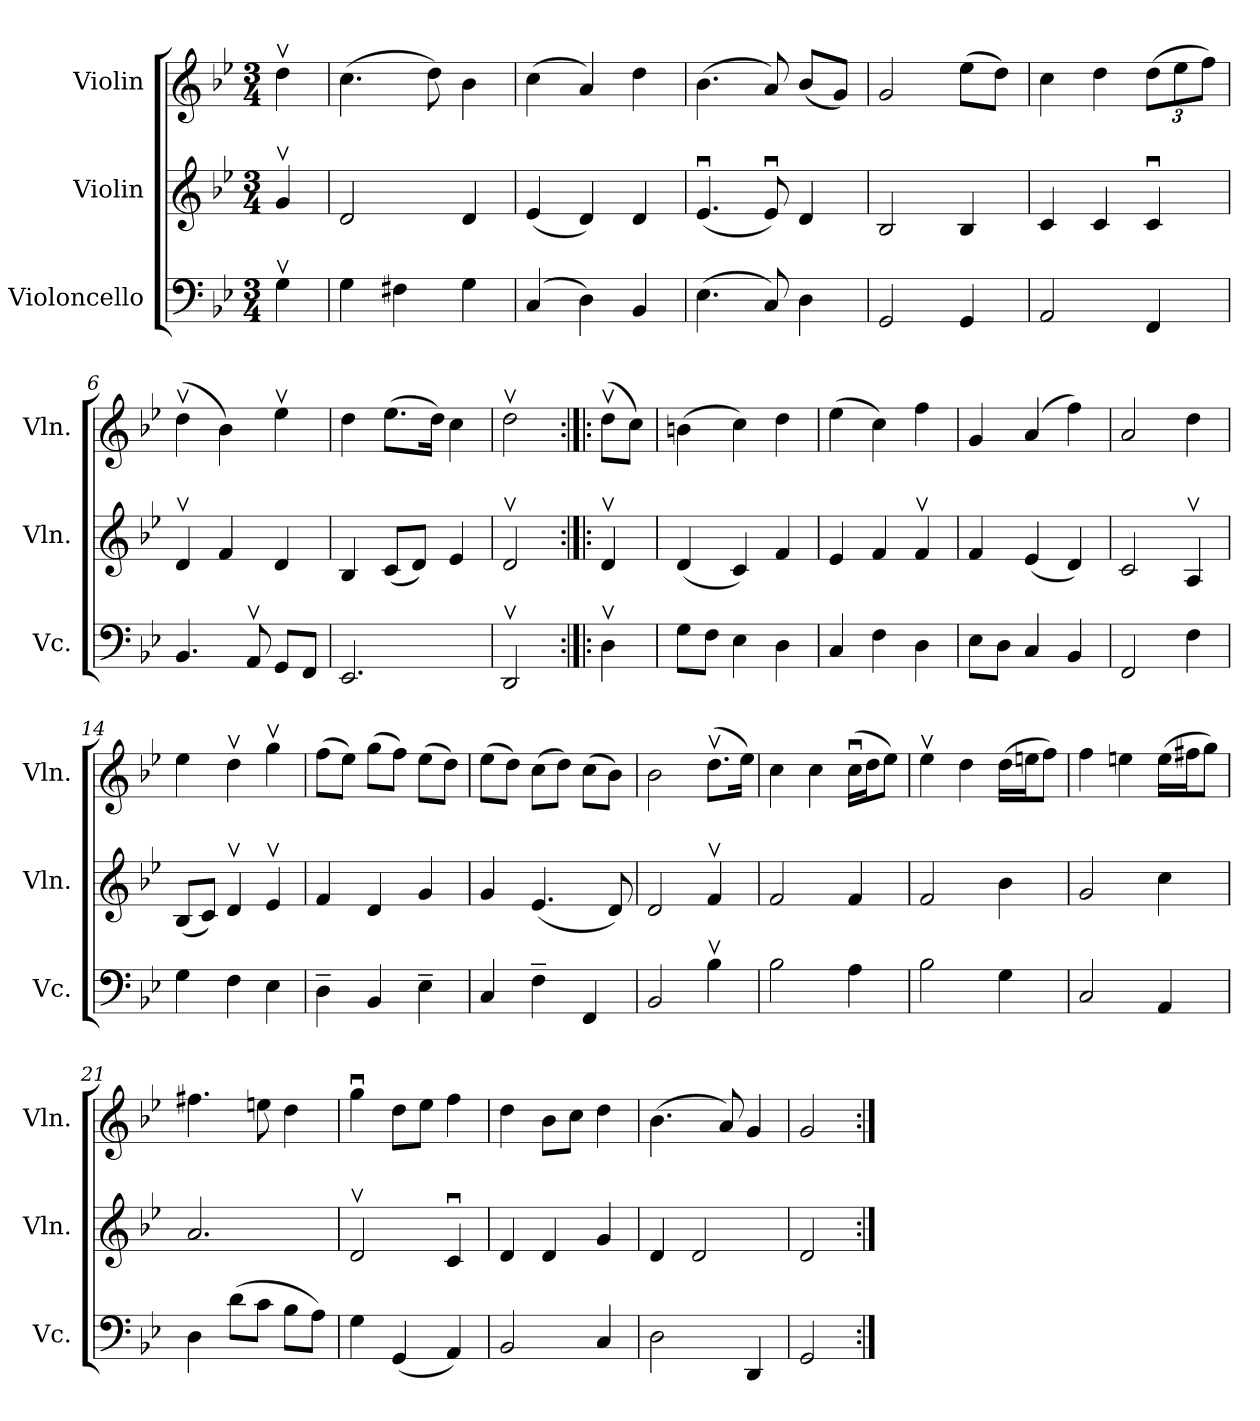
**kern	**kern	**kern
*part3	*part2	*part1
*staff3	*staff2	*staff1
*I"Violoncello	*I"Violin	*I"Violin
*I'Vc.	*I'Vln.	*I'Vln.
*clefF4	*clefG2	*clefG2
*k[b-e-]	*k[b-e-]	*k[b-e-]
*M3/4	*M3/4	*M3/4
*MM100	*MM100	*MM100
=	=	=
4Gv\	4gv/	4ddv\
=1	=1	=1
4G\	2d/	(>4.cc\
4F#X\	.	.
.	.	8dd\)
4G\	4d/	4b-\
=2	=2	=2
(>4C/	(<4e-/	(>4cc\
4D\)	4d/)	4a/)
4BB-/	4d/	4dd\
=3	=3	=3
(>4.E-\	(<4.e-u/	(>4.b-\
8C/)	8e-u/)	8a/)
4D\	4d/	(<8b-/L
.	.	8g/J)
=4	=4	=4
2GG/	2B-/	2g/
4GG/	4B-/	(>8ee-\L
.	.	8dd\J)
=5	=5	=5
2AA/	4c/	4cc\
.	4c/	4dd\
*	*	*Xbrackettup
4FF/	4cu/	(>12dd\L
.	.	12ee-\
.	.	12ff\J)
=6	=6	=6
4.BB-/	4dv/	(>4ddv\
.	4f/	4b-\)
8AAv/	.	.
8GG/L	4d/	4ee-v\
8FF/J	.	.
=7	=7	=7
2.EE-/	4B-/	4dd\
.	(<8c/L	(>8.ee-\L
.	8d/J)	.
.	.	16dd\Jk)
.	4e-/	4cc\
!!LO:LB:g=z
=8	=8	=8
2DDv/	2dv/	2ddv\
=9:|!|:	=9:|!|:	=9:|!|:
4Dv\	4dv/	(>8ddv\L
.	.	8cc\J)
=10	=10	=10
8G\L	(<4d/	(>4bn\
8F\J	.	.
4E-\	4c/)	4cc\)
4D\	4f/	4dd\
=11	=11	=11
4C/	4e-/	(>4ee-\
4F\	4f/	4cc\)
4D\	4fv/	4ff\
=12	=12	=12
8E-\L	4f/	4g/
8D\J	.	.
4C/	(<4e-/	(>4a/
4BB-/	4d/)	4ff\)
=13	=13	=13
2FF/	2c/	2a/
4F\	4Av/	4dd\
=14	=14	=14
4G\	(<8B-/L	4ee-\
.	8c/J)	.
4F\	4dv/	4ddv\
4E-\	4e-v/	4ggv\
=15	=15	=15
4D~\	4f/	(>8ff\L
.	.	8ee-\J)
4BB-/	4d/	(>8gg\L
.	.	8ff\J)
4E-~\	4g/	(>8ee-\L
.	.	8dd\J)
=16	=16	=16
4C/	4g/	(>8ee-\L
.	.	8dd\J)
4F~\	(<4.e-/	(>8cc\L
.	.	8dd\J)
4FF/	.	(>8cc\L
.	8d/)	8b-\J)
=17	=17	=17
2BB-/	2d/	2b-\
4B-v\	4fv/	(>8.ddv\L
.	.	16ee-\Jk)
!!LO:LB:g=z
=18	=18	=18
2B-\	2f/	4cc\
.	.	4cc\
4A\	4f/	(>16ccu\LL
.	.	16dd\J
.	.	8ee-\J)
=19	=19	=19
2B-\	2f/	4ee-v\
.	.	4dd\
4G\	4b-\	(>16dd\LL
.	.	16een\J
.	.	8ff\J)
=20	=20	=20
2C/	2g/	4ff\
.	.	4een\
4AA/	4cc\	(>16ee\LL
.	.	16ff#X\J
.	.	8gg\J)
=21	=21	=21
4D\	2.a/	4.ff#X\
(>8d\L	.	.
8c\J	.	8een\
8B-\L	.	4dd\
8A\J)	.	.
=22	=22	=22
4G\	2dv/	4ggu\
(<4GG/	.	8dd\L
.	.	8ee-\J
4AA/)	4cu/	4ff\
=23	=23	=23
2BB-/	4d/	4dd\
.	4d/	8b-\L
.	.	8cc\J
4C/	4g/	4dd\
=24	=24	=24
2D\	4d/	(>4.b-\
.	2d/	.
.	.	8a/)
4DD/	.	4g/
=25	=25	=25
2GG/	2d/	2g/
=:|!	=:|!	=:|!
*-	*-	*-
